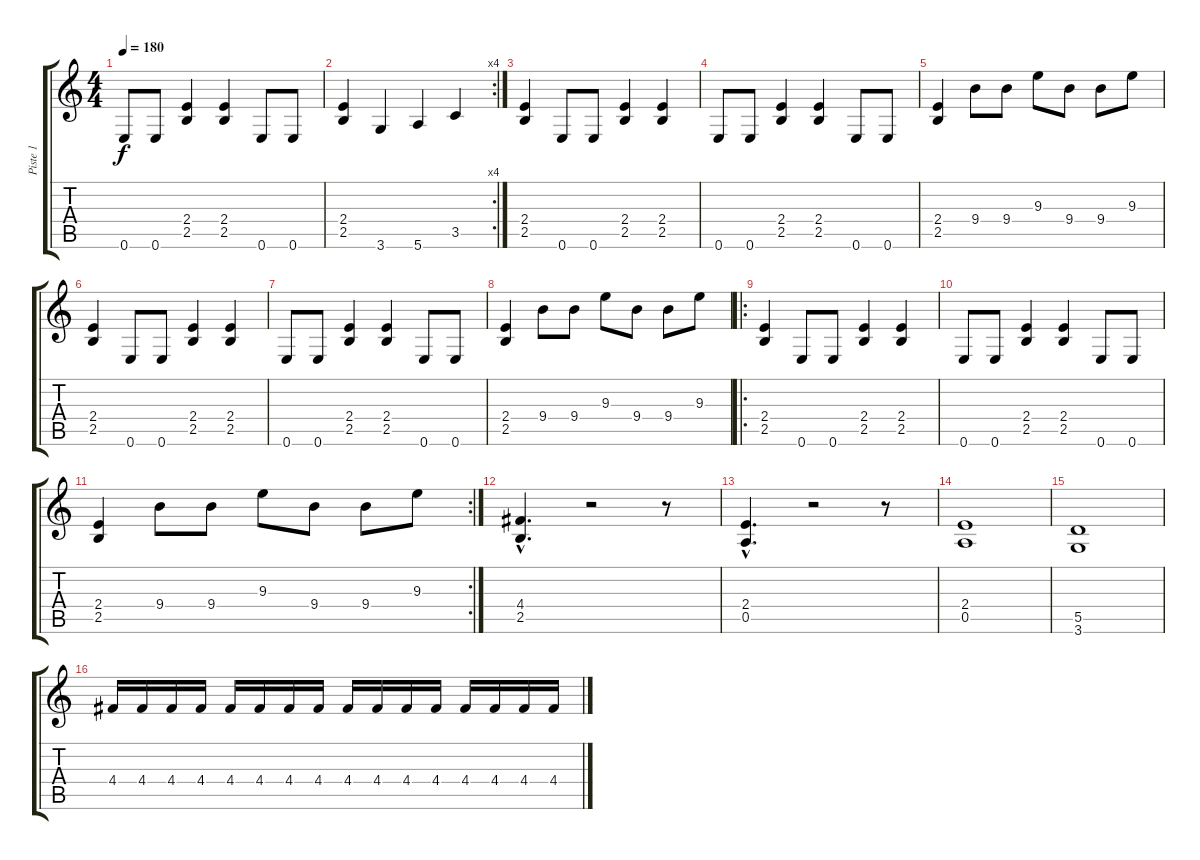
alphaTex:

\track ("Piste 1" "Piste 1") {instrument distortionguitar}
\staff {score tabs}
\tuning (E4 B3 G3 D3 A2 E2) {hide}
\ts (4 4)
\tempo 180
\clef g2
\ks c
0.6.8{dy f} 0.6.8 (2.4 2.5).4 (2.4 2.5).4 0.6.8 0.6.8 |
\rc 4
(2.4 2.5).4 3.6.4 5.6.4 3.5.4 |
(2.4 2.5).4 0.6.8 0.6.8 (2.4 2.5).4 (2.4 2.5).4 |
0.6.8 0.6.8 (2.4 2.5).4 (2.4 2.5).4 0.6.8 0.6.8 |
(2.4 2.5).4 9.4.8 9.4.8 9.3.8 9.4.8 9.4.8 9.3.8 |
(2.4 2.5).4 0.6.8 0.6.8 (2.4 2.5).4 (2.4 2.5).4 |
0.6.8 0.6.8 (2.4 2.5).4 (2.4 2.5).4 0.6.8 0.6.8 |
(2.4 2.5).4 9.4.8 9.4.8 9.3.8 9.4.8 9.4.8 9.3.8 |
\ro
(2.4 2.5).4 0.6.8 0.6.8 (2.4 2.5).4 (2.4 2.5).4 |
0.6.8 0.6.8 (2.4 2.5).4 (2.4 2.5).4 0.6.8 0.6.8 |
\rc 2
(2.4 2.5).4 9.4.8 9.4.8 9.3.8 9.4.8 9.4.8 9.3.8 |
(4.4{hac} 2.5{hac}).4{d} r.2 r.8 |
(2.4{hac} 0.5{hac}).4{d} r.2 r.8 |
(2.4 0.5).1 |
(5.5 3.6).1 |
4.4.16 4.4.16 4.4.16 4.4.16 4.4.16 4.4.16 4.4.16 4.4.16 4.4.16 4.4.16 4.4.16 4.4.16 4.4.16 4.4.16 4.4.16 4.4.16
